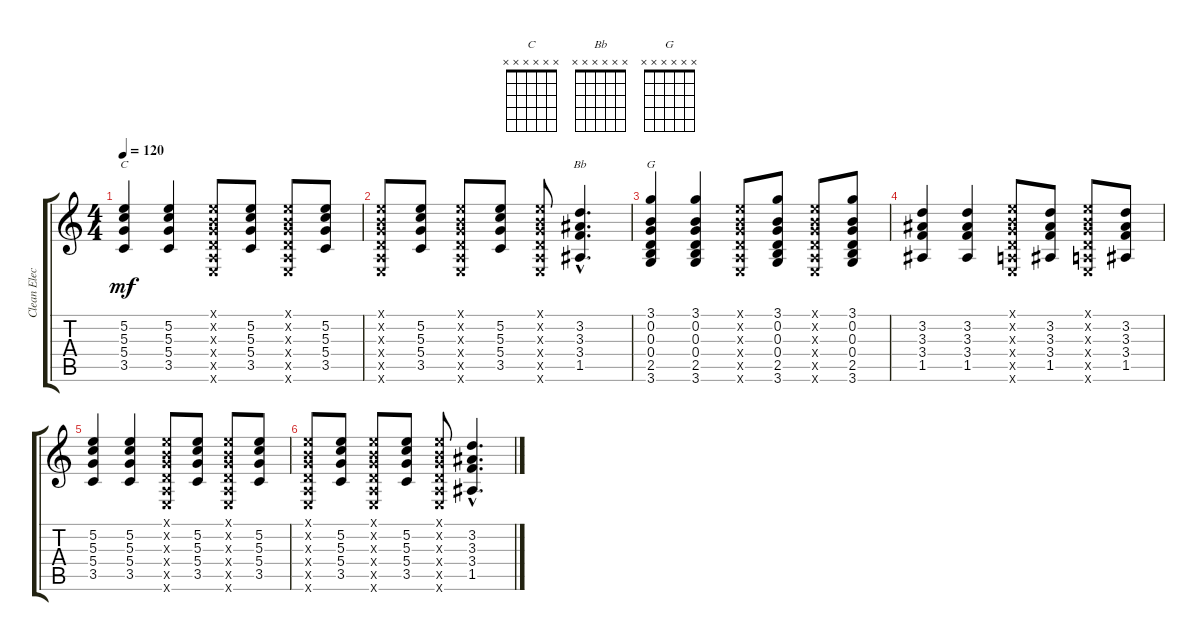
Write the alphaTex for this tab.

\track ("Clean Elec" "Clean Elec") {instrument electricguitarjazz}
\staff {score tabs}
\tuning (E4 B3 G3 D3 A2 E2) {hide}
\chord ("C" x x x x x x) {firstfret 0}
\chord ("Bb" x x x x x x) {firstfret 0}
\chord ("G" x x x x x x) {firstfret 0}
\ts (4 4)
\tempo 120
\clef g2
\ks c
(5.2 5.3 5.4 3.5).4{ch "C" dy mf} (5.2 5.3 5.4 3.5).4 (0.1{x} 0.2{x} 0.3{x} 0.4{x} 0.5{x} 0.6{x}).8 (5.2 5.3 5.4 3.5).8 (0.1{x} 0.2{x} 0.3{x} 0.4{x} 0.5{x} 0.6{x}).8 (5.2 5.3 5.4 3.5).8 |
(0.1{x} 0.2{x} 0.3{x} 0.4{x} 0.5{x} 0.6{x}).8 (5.2 5.3 5.4 3.5).8 (0.1{x} 0.2{x} 0.3{x} 0.4{x} 0.5{x} 0.6{x}).8 (5.2 5.3 5.4 3.5).8 (0.1{x} 0.2{x} 0.3{x} 0.4{x} 0.5{x} 0.6{x}).8 (3.2{hac} 3.3{hac} 3.4{hac} 1.5{hac}).4{d ch "Bb"} |
(3.1 0.2 0.3 0.4 2.5 3.6).4{ch "G"} (3.1 0.2 0.3 0.4 2.5 3.6).4 (0.1{x} 0.2{x} 0.3{x} 0.4{x} 0.5{x} 0.6{x}).8 (3.1 0.2 0.3 0.4 2.5 3.6).8 (0.1{x} 0.2{x} 0.3{x} 0.4{x} 0.5{x} 0.6{x}).8 (3.1 0.2 0.3 0.4 2.5 3.6).8 |
(3.2 3.3 3.4 1.5).4 (3.2 3.3 3.4 1.5).4 (0.1{x} 0.2{x} 0.3{x} 0.4{x} 0.5{x} 0.6{x}).8 (3.2 3.3 3.4 1.5).8 (0.1{x} 0.2{x} 0.3{x} 0.4{x} 0.5{x} 0.6{x}).8 (3.2 3.3 3.4 1.5).8 |
(5.2 5.3 5.4 3.5).4 (5.2 5.3 5.4 3.5).4 (0.1{x} 0.2{x} 0.3{x} 0.4{x} 0.5{x} 0.6{x}).8 (5.2 5.3 5.4 3.5).8 (0.1{x} 0.2{x} 0.3{x} 0.4{x} 0.5{x} 0.6{x}).8 (5.2 5.3 5.4 3.5).8 |
(0.1{x} 0.2{x} 0.3{x} 0.4{x} 0.5{x} 0.6{x}).8 (5.2 5.3 5.4 3.5).8 (0.1{x} 0.2{x} 0.3{x} 0.4{x} 0.5{x} 0.6{x}).8 (5.2 5.3 5.4 3.5).8 (0.1{x} 0.2{x} 0.3{x} 0.4{x} 0.5{x} 0.6{x}).8 (3.2{hac} 3.3{hac} 3.4{hac} 1.5{hac}).4{d}
